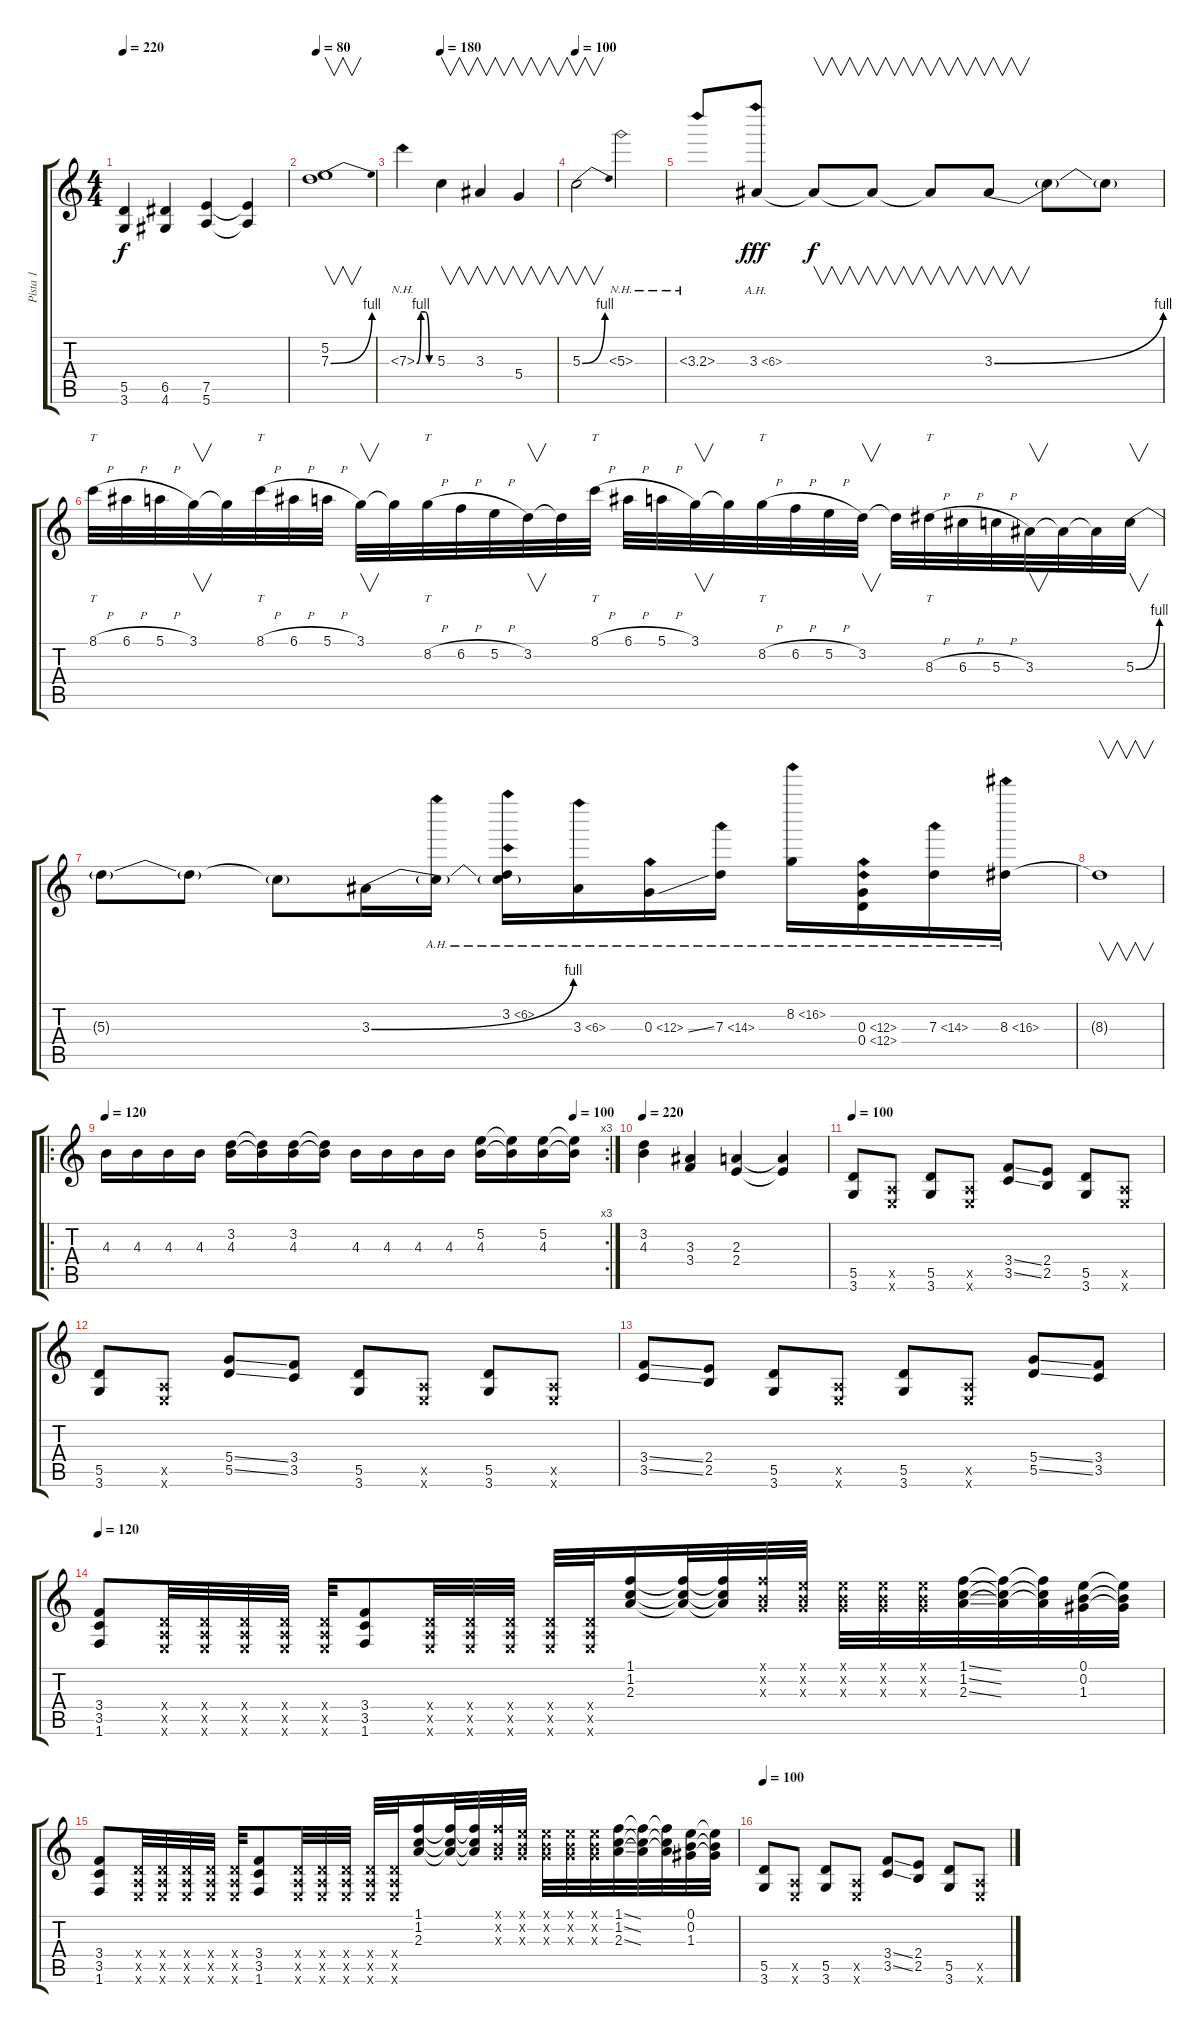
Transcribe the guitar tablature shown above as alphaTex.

\track ("Pista 1" "Pista 1") {instrument distortionguitar}
\staff {score tabs}
\tuning (E4 B3 G3 D3 A2 E2) {hide}
\ts (4 4)
\tempo 220
\clef g2
\ks c
(5.5 3.6).4{dy f} (6.5 4.6).4 (7.5 5.6).4 (7.5{t} 5.6{t}).4 |
\tempo 80
(5.2 7.3{be (bend 0 0 60 4)}).1{v} |
\tempo (180 0.25)
7.3{be (custom 0 0 15 4 30 4 45 0 60 0) nh}.4 5.3.4{v} 3.3.4{v} 5.4.4{v} |
\tempo 100
5.3{be (bend 0 0 60 4)}.2{v} 5.3{nh}.2 |
3.3{nh}.8 3.3{ah 3}.8{dy fff} 3.3{t}.8{v dy f} 3.3{t}.8{v} 3.3{t}.8{v} 3.3{be (bend 0 0 60 4)}.8{v} 3.3{t}.8 3.3{t}.8 |
8.1{h}.32{tt} 6.1{h}.32 5.1{h}.32 3.1.32{v} 3.1{t}.32 8.1{h}.32{tt} 6.1{h}.32 5.1{h}.32 3.1.32{v} 3.1{t}.32 8.2{h}.32{tt} 6.2{h}.32 5.2{h}.32 3.2.32{v} 3.2{t}.32 8.1{h}.32{tt} 6.1{h}.32 5.1{h}.32 3.1.32{v} 3.1{t}.32 8.2{h}.32{tt} 6.2{h}.32 5.2{h}.32 3.2.32{v} 3.2{t}.32 8.3{h}.32{tt} 6.3{h}.32 5.3{h}.32 3.3.32{v} 3.3{t}.32 3.3{t}.32 5.3{be (bend 0 0 60 4)}.32{v} |
5.3{t}.8 5.3{t}.8 5.3{t}.8 3.3{be (bend 0 0 60 4)}.16 3.3{ah 3 t}.16 (3.2{ah 3} 3.3{ah 12 t}).16 3.3{ah 3}.16 0.3{ah 12 ss}.16 7.3{ah 7}.16 8.2{ah 8}.16 (0.3{ah 12} 0.4{ah 12}).16 7.3{ah 7}.16 8.3{ah 8}.16 |
8.3{t}.1{v} |
\ro
\rc 3
\tempo 120
\tempo (100 0.9375)
4.3.16 4.3.16 4.3.16 4.3.16 (3.2 4.3).16 (3.2{t} 4.3{t}).16 (3.2 4.3).16 (3.2{t} 4.3{t}).16 4.3.16 4.3.16 4.3.16 4.3.16 (5.2 4.3).16 (5.2{t} 4.3{t}).16 (5.2 4.3).16 (5.2{t} 4.3{t}).16 |
\tempo 220
(3.2 4.3).4 (3.3 3.4).4 (2.3 2.4).4 (2.3{t} 2.4{t}).4 |
\tempo 100
(5.5 3.6).8 (0.5{x} 0.6{x}).8 (5.5 3.6).8 (0.5{x} 0.6{x}).8 (3.4{ss} 3.5{ss}).8 (2.4 2.5).8 (5.5 3.6).8 (0.5{x} 0.6{x}).8 |
(5.5 3.6).8 (0.5{x} 0.6{x}).8 (5.4{ss} 5.5{ss}).8 (3.4 3.5).8 (5.5 3.6).8 (0.5{x} 0.6{x}).8 (5.5 3.6).8 (0.5{x} 0.6{x}).8 |
(3.4{ss} 3.5{ss}).8 (2.4 2.5).8 (5.5 3.6).8 (0.5{x} 0.6{x}).8 (5.5 3.6).8 (0.5{x} 0.6{x}).8 (5.4{ss} 5.5{ss}).8 (3.4 3.5).8 |
\tempo 120
(3.4 3.5 1.6).8 (0.4{x} 0.5{x} 0.6{x}).32 (0.4{x} 0.5{x} 0.6{x}).32 (0.4{x} 0.5{x} 0.6{x}).32 (0.4{x} 0.5{x} 0.6{x}).32 (0.4{x} 0.5{x} 0.6{x}).32 (3.4 3.5 1.6).8 (0.4{x} 0.5{x} 0.6{x}).32 (0.4{x} 0.5{x} 0.6{x}).32 (0.4{x} 0.5{x} 0.6{x}).32 (0.4{x} 0.5{x} 0.6{x}).32 (0.4{x} 0.5{x} 0.6{x}).32 (1.1 1.2 2.3).16 (1.1{t} 1.2{t} 2.3{t}).32 (1.1{t} 1.2{t} 2.3{t}).32 (1.1{x} 0.2{x} 0.3{x}).32 (0.1{x} 0.2{x} 0.3{x}).32 (0.1{x} 0.2{x} 0.3{x}).32 (0.1{x} 0.2{x} 0.3{x}).32 (0.1{x} 0.2{x} 0.3{x}).32 (1.1{ss} 1.2{ss} 2.3{ss}).32 (1.1{t} 1.2{t} 2.3{t}).32 (1.1{t} 1.2{t} 2.3{t}).32 (0.1 0.2 1.3).32 (0.1{t} 0.2{t} 1.3{t}).32 |
(3.4 3.5 1.6).8 (0.4{x} 0.5{x} 0.6{x}).32 (0.4{x} 0.5{x} 0.6{x}).32 (0.4{x} 0.5{x} 0.6{x}).32 (0.4{x} 0.5{x} 0.6{x}).32 (0.4{x} 0.5{x} 0.6{x}).32 (3.4 3.5 1.6).8 (0.4{x} 0.5{x} 0.6{x}).32 (0.4{x} 0.5{x} 0.6{x}).32 (0.4{x} 0.5{x} 0.6{x}).32 (0.4{x} 0.5{x} 0.6{x}).32 (0.4{x} 0.5{x} 0.6{x}).32 (1.1 1.2 2.3).16 (1.1{t} 1.2{t} 2.3{t}).32 (1.1{t} 1.2{t} 2.3{t}).32 (1.1{x} 0.2{x} 0.3{x}).32 (0.1{x} 0.2{x} 0.3{x}).32 (0.1{x} 0.2{x} 0.3{x}).32 (0.1{x} 0.2{x} 0.3{x}).32 (0.1{x} 0.2{x} 0.3{x}).32 (1.1{ss} 1.2{ss} 2.3{ss}).32 (1.1{t} 1.2{t} 2.3{t}).32 (1.1{t} 1.2{t} 2.3{t}).32 (0.1 0.2 1.3).32 (0.1{t} 0.2{t} 1.3{t}).32 |
\tempo 100
(5.5 3.6).8 (0.5{x} 0.6{x}).8 (5.5 3.6).8 (0.5{x} 0.6{x}).8 (3.4{ss} 3.5{ss}).8 (2.4 2.5).8 (5.5 3.6).8 (0.5{x} 0.6{x}).8
